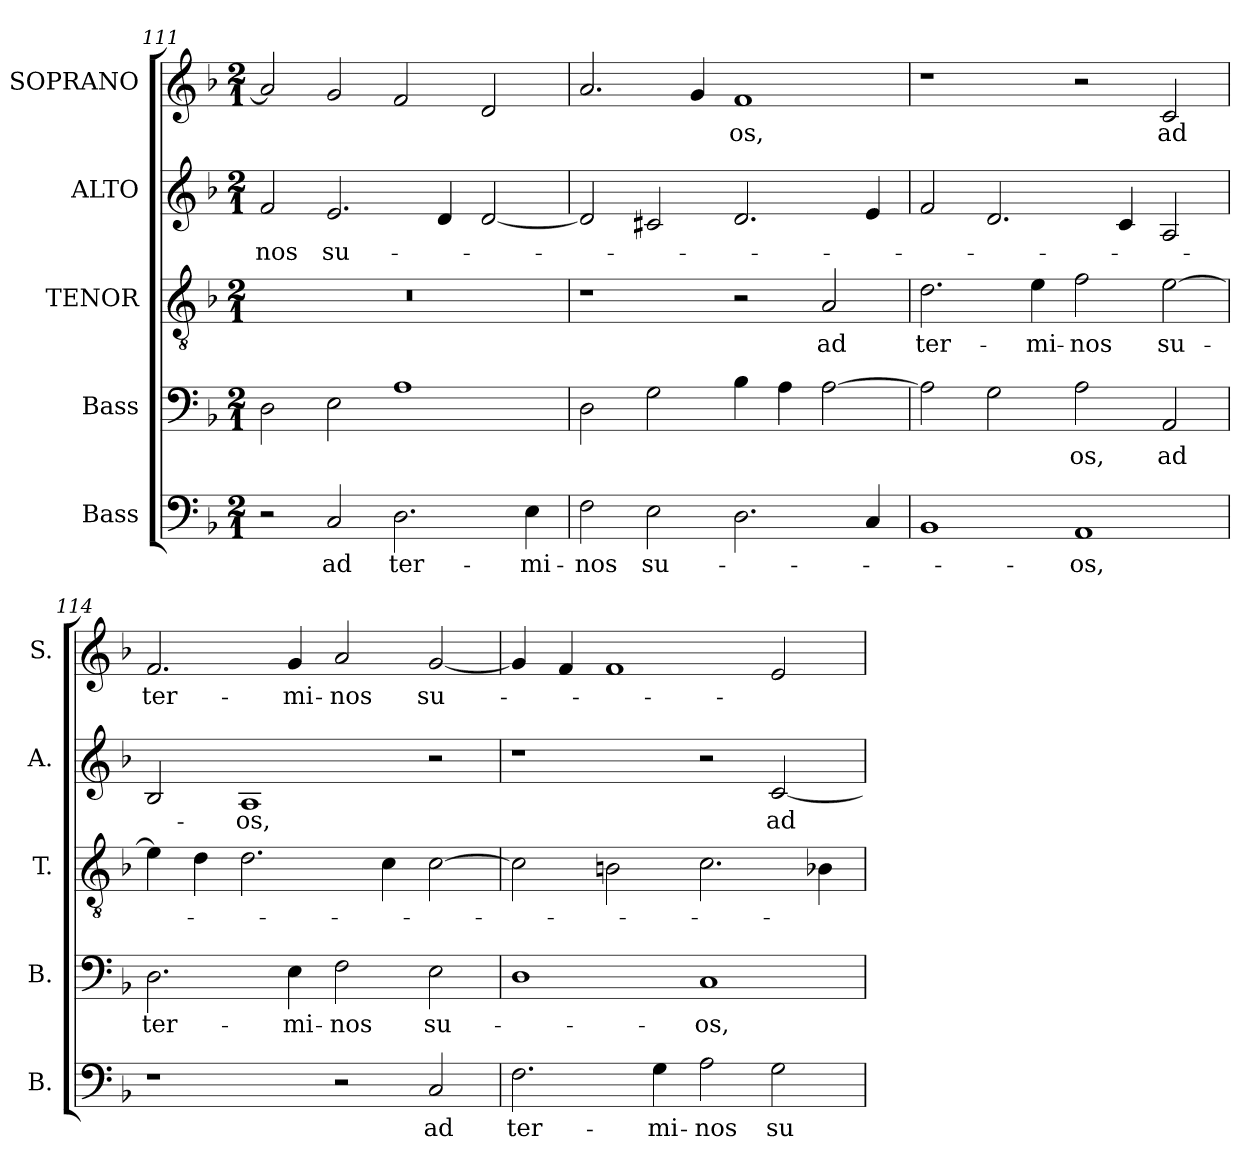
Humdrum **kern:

**kern	**text	**kern	**text	**kern	**text	**kern	**text	**kern	**text
*part5	*part5	*part4	*part4	*part3	*part3	*part2	*part2	*part1	*part1
*staff5	*staff5	*staff4	*staff4	*staff3	*staff3	*staff2	*staff2	*staff1	*staff1
*I"Bass	*	*I"Bass	*	*I"TENOR	*	*I"ALTO	*	*I"SOPRANO	*
*I'B.	*	*I'B.	*	*I'T.	*	*I'A.	*	*I'S.	*
*clefF4	*	*clefF4	*	*clefGv2	*	*clefG2	*	*clefG2	*
*	*	*	*	*ITrd7c12	*	*	*	*	*
*k[b-]	*	*k[b-]	*	*k[b-]	*	*k[b-]	*	*k[b-]	*
*F:	*	*F:	*	*F:	*	*F:	*	*F:	*
*M2/1	*	*M2/1	*	*M2/1	*	*M2/1	*	*M2/1	*
=111	=111	=111	=111	=111	=111	=111	=111	=111	=111
!	!	!	!	!LO:N:vis=1	!	!	!	!	!
!	!	!	!	!	!	!	!LO:LY:b:color=#000000	!	!
2r	.	2Di\	.	0r	.	2fi/	-nos	2ai/]	.
!	!LO:LY:b:color=#000000	!	!	!	!	!	!	!	!
!	!	!	!	!	!	!	!LO:LY:b:color=#000000	!	!
2Ci/	ad	2Ei\	.	.	.	2.ei/	su-	2gi/	.
!	!LO:LY:b:color=#000000	!	!	!	!	!	!	!	!
2.Di\	ter-	1Ai	.	.	.	.	.	2fi/	.
.	.	.	.	.	.	4di/	.	.	.
.	.	.	.	.	.	[2di/	.	2di/	.
!	!LO:LY:b:color=#000000	!	!	!	!	!	!	!	!
4Ei\	-mi-	.	.	.	.	.	.	.	.
=112	=112	=112	=112	=112	=112	=112	=112	=112	=112
!	!LO:LY:b:color=#000000	!	!	!	!	!	!	!	!
2Fi\	-nos	2Di\	.	1r	.	2di/]	.	2.ai/	.
!	!LO:LY:b:color=#000000	!	!	!	!	!	!	!	!
2Ei\	su-	2Gi\	.	.	.	2c#Xi/	.	.	.
.	.	.	.	.	.	.	.	4gi/	.
!	!	!	!	!	!	!	!	!	!LO:LY:b:color=#000000
2.Di\	.	4B-i\	.	2r	.	2.di/	.	1fi	-os,
.	.	4Ai\	.	.	.	.	.	.	.
!	!	!	!	!	!LO:LY:b:color=#000000	!	!	!	!
.	.	[2Ai\	.	2AAi/	ad	.	.	.	.
4Ci/	.	.	.	.	.	4ei/	.	.	.
=113	=113	=113	=113	=113	=113	=113	=113	=113	=113
!	!	!	!	!	!LO:LY:b:color=#000000	!	!	!	!
1BB-i	.	2Ai\]	.	2.Di\	ter-	2fi/	.	1r	.
.	.	2Gi\	.	.	.	2.di/	.	.	.
!	!	!	!	!	!LO:LY:b:color=#000000	!	!	!	!
.	.	.	.	4Ei\	-mi-	.	.	.	.
!	!LO:LY:b:color=#000000	!	!	!	!	!	!	!	!
!	!	!	!LO:LY:b:color=#000000	!	!	!	!	!	!
!	!	!	!	!	!LO:LY:b:color=#000000	!	!	!	!
1AAi	-os,	2Ai\	-os,	2Fi\	-nos	.	.	2r	.
.	.	.	.	.	.	4ci/	.	.	.
!	!	!	!LO:LY:b:color=#000000	!	!	!	!	!	!
!	!	!	!	!	!LO:LY:b:color=#000000	!	!	!	!
!	!	!	!	!	!	!	!	!	!LO:LY:b:color=#000000
.	.	2AAi/	ad	[2Ei\	su-	2Ai/	.	2ci/	ad
=114	=114	=114	=114	=114	=114	=114	=114	=114	=114
!	!	!	!LO:LY:b:color=#000000	!	!	!	!	!	!
!	!	!	!	!	!	!	!	!	!LO:LY:b:color=#000000
1r	.	2.Di\	ter-	4Ei\]	.	2B-i/	.	2.fi/	ter-
.	.	.	.	4Di\	.	.	.	.	.
!	!	!	!	!	!	!	!LO:LY:b:color=#000000	!	!
.	.	.	.	2.Di\	.	1Ai	-os,	.	.
!	!	!	!LO:LY:b:color=#000000	!	!	!	!	!	!
!	!	!	!	!	!	!	!	!	!LO:LY:b:color=#000000
.	.	4Ei\	-mi-	.	.	.	.	4gi/	-mi-
!	!	!	!LO:LY:b:color=#000000	!	!	!	!	!	!
!	!	!	!	!	!	!	!	!	!LO:LY:b:color=#000000
2r	.	2Fi\	-nos	.	.	.	.	2ai/	-nos
.	.	.	.	4Ci\	.	.	.	.	.
!	!LO:LY:b:color=#000000	!	!	!	!	!	!	!	!
!	!	!	!LO:LY:b:color=#000000	!	!	!	!	!	!
!	!	!	!	!	!	!	!	!	!LO:LY:b:color=#000000
2Ci/	ad	2Ei\	su-	[2Ci\	.	2r	.	[2gi/	su-
!!LO:LB:g=z
=115	=115	=115	=115	=115	=115	=115	=115	=115	=115
!	!LO:LY:b:color=#000000	!	!	!	!	!	!	!	!
2.Fi\	ter-	1Di	.	2Ci\]	.	1r	.	4gi/]	.
.	.	.	.	.	.	.	.	4fi/	.
.	.	.	.	2BBni\	.	.	.	1fi	.
!	!LO:LY:b:color=#000000	!	!	!	!	!	!	!	!
4Gi\	-mi-	.	.	.	.	.	.	.	.
!	!LO:LY:b:color=#000000	!	!	!	!	!	!	!	!
!	!	!	!LO:LY:b:color=#000000	!	!	!	!	!	!
2Ai\	-nos	1Ci	-os,	2.Ci\	.	2r	.	.	.
!	!LO:LY:b:color=#000000	!	!	!	!	!	!	!	!
!	!	!	!	!	!	!	!LO:LY:b:color=#000000	!	!
2Gi\	su-	.	.	.	.	[2ci/	ad	2ei/	.
.	.	.	.	4BB-Xi\	.	.	.	.	.
=	=	=	=	=	=	=	=	=	=
*-	*-	*-	*-	*-	*-	*-	*-	*-	*-
